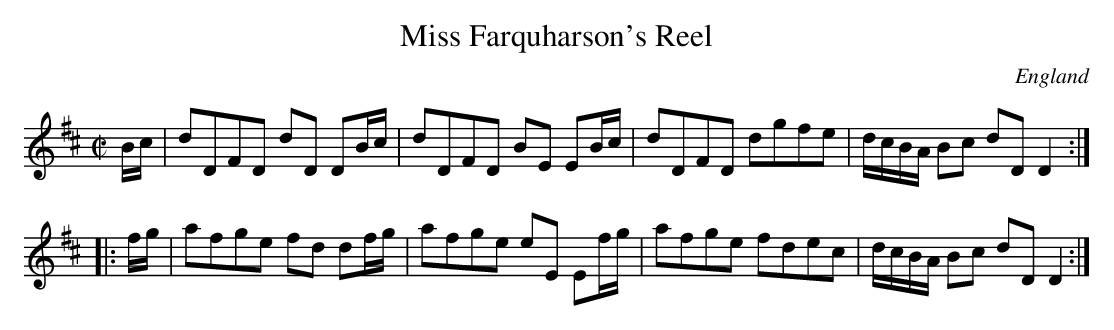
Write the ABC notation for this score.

X:1
T:Miss Farquharson's Reel
O:England
M:C|
K:D
B/2c/2|dDFD dD DB/2c/2|dDFD BE EB/2c/2|\
dDFD dgfe|d/2c/2B/2A/2 Bc dDD2:|
|:f/2g/2|afge fd df/2g/2|afge eE Ef/2g/2|\
afge fdec|d/2c/2B/2A/2 Bc dD D2:|
